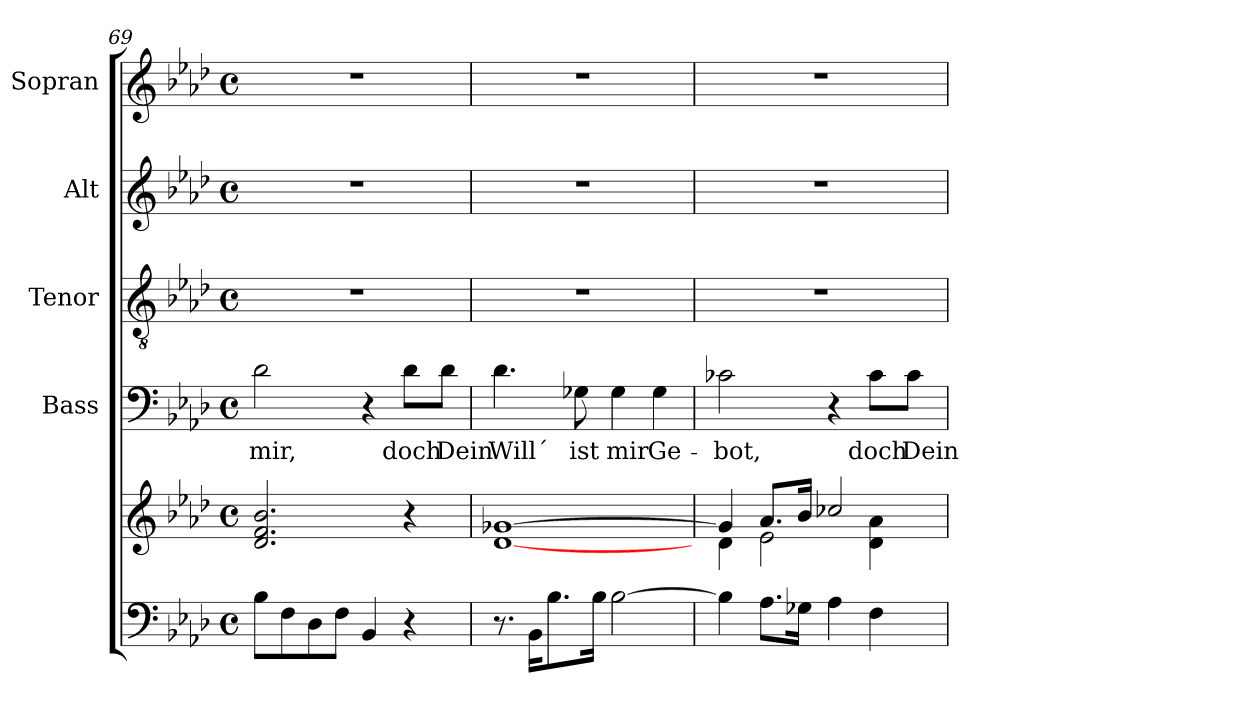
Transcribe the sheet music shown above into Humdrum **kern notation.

**kern	**kern	**kern	**text	**kern	**kern	**kern
*part5	*part5	*part4	*part4	*part3	*part2	*part1
*staff6	*staff5	*staff4	*staff4	*staff3	*staff2	*staff1
*	*	*I"Bass	*	*I"Tenor	*I"Alt	*I"Sopran
*	*	*I'B.	*	*I'T.	*I'A.	*I'S.
!!LO:LB:g=z
*clefF4	*clefG2	*clefF4	*	*clefGv2	*clefG2	*clefG2
*k[b-e-a-d-]	*k[b-e-a-d-]	*k[b-e-a-d-]	*	*k[b-e-a-d-]	*k[b-e-a-d-]	*k[b-e-a-d-]
*A-:	*A-:	*A-:	*	*A-:	*A-:	*A-:
*M4/4	*M4/4	*M4/4	*	*M4/4	*M4/4	*M4/4
*met(c)	*met(c)	*met(c)	*	*met(c)	*met(c)	*met(c)
=69	=69	=69	=69	=69	=69	=69
!	!	!	!LO:LY:b	!	!	!
8B-\L	2.d-/ 2.f/ 2.b-/	2d-\	mir,	1r	1r	1r
8F\	.	.	.	.	.	.
8D-\	.	.	.	.	.	.
8F\J	.	.	.	.	.	.
4BB-/	.	4r	.	.	.	.
!	!	!	!LO:LY:b	!	!	!
4r	4r	8d-\L	doch	.	.	.
!	!	!	!LO:LY:b	!	!	!
.	.	8d-\J	Dein	.	.	.
=70	=70	=70	=70	=70	=70	=70
!	!	!	!LO:LY:b	!	!	!
8.r	[1d- [1g-X	4.d-\	Will´	1r	1r	1r
16BB-\KL	.	.	.	.	.	.
8.B-\	.	.	.	.	.	.
!	!	!	!LO:LY:b	!	!	!
.	.	8G-X\	ist	.	.	.
16B-\Jk	.	.	.	.	.	.
!	!	!	!LO:LY:b	!	!	!
[2B-\	.	4G-\	mir	.	.	.
!	!	!	!LO:LY:b	!	!	!
.	.	4G-\	Ge-	.	.	.
=71	=71	=71	=71	=71	=71	=71
*	*^	*	*	*	*	*
!	!	!	!	!LO:LY:b	!	!	!
4B-\]	4g-/]	4d-\	2c-X\	-bot,	1r	1r	1r
8.A-\L	8.a-/L	2e-\	.	.	.	.	.
16G-X\Jk	16b-/Jk	.	.	.	.	.	.
4A-\	2cc-X/	.	4r	.	.	.	.
!	!	!	!	!LO:LY:b	!	!	!
4F\	.	4d-\ 4a-\	8c-\L	doch	.	.	.
!	!	!	!	!LO:LY:b	!	!	!
.	.	.	8c-\J	Dein	.	.	.
*	*v	*v	*	*	*	*	*
=	=	=	=	=	=	=
*-	*-	*-	*-	*-	*-	*-
